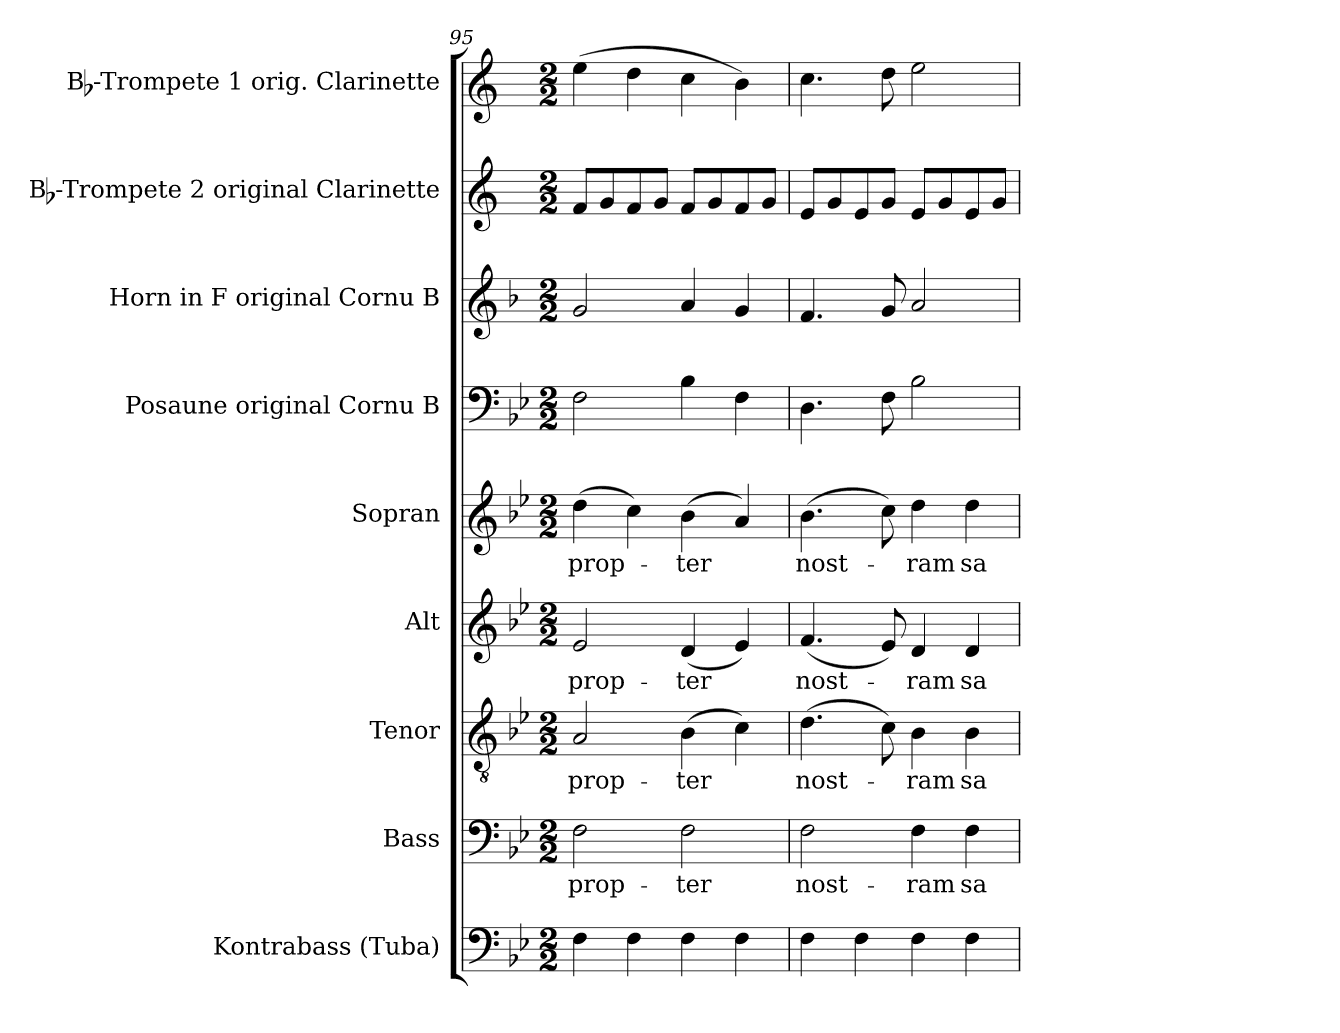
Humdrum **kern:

**kern	**kern	**text	**kern	**text	**kern	**text	**kern	**text	**kern	**kern	**kern	**kern
*part9	*part8	*part8	*part7	*part7	*part6	*part6	*part5	*part5	*part4	*part3	*part2	*part1
*staff9	*staff8	*staff8	*staff7	*staff7	*staff6	*staff6	*staff5	*staff5	*staff4	*staff3	*staff2	*staff1
*I"Kontrabass (Tuba)	*I"Bass	*	*I"Tenor	*	*I"Alt	*	*I"Sopran	*	*I"Posaune original Cornu B	*I"Horn in F original Cornu B	*I"Bb-Trompete 2 original Clarinette	*I"Bb-Trompete 1 orig. Clarinette
*I'Kb.	*I'B.	*	*I'T.	*	*I'A.	*	*I'S.	*	*I'Pos.	*I'Hrn.	*I'Bb Trp. 2	*I'Bb Trp. 1
*clefF4	*clefF4	*	*clefGv2	*	*clefG2	*	*clefG2	*	*clefF4	*clefG2	*clefG2	*clefG2
*ITrd7c12	*	*	*	*	*	*	*	*	*	*ITrd4c7	*ITrd1c2	*ITrd1c2
*k[b-e-]	*k[b-e-]	*	*k[b-e-]	*	*k[b-e-]	*	*k[b-e-]	*	*k[b-e-]	*k[b-e-]	*k[b-e-]	*k[b-e-]
*B-:	*B-:	*	*B-:	*	*B-:	*	*B-:	*	*B-:	*B-:	*B-:	*B-:
*M2/2	*M2/2	*	*M2/2	*	*M2/2	*	*M2/2	*	*M2/2	*M2/2	*M2/2	*M2/2
=95	=95	=95	=95	=95	=95	=95	=95	=95	=95	=95	=95	=95
!	!	!LO:LY:b	!	!LO:LY:b	!	!LO:LY:b	!	!LO:LY:b	!	!	!	!
4FF\	2F\	prop-	2A/	prop-	2e-/	prop-	(>4dd\	prop-	2F\	2c/	8e-/L	(>4dd\
.	.	.	.	.	.	.	.	.	.	.	8f/	.
4FF\	.	.	.	.	.	.	4cc\)	.	.	.	8e-/	4cc\
.	.	.	.	.	.	.	.	.	.	.	8f/J	.
!	!	!LO:LY:b	!	!LO:LY:b	!	!LO:LY:b	!	!LO:LY:b	!	!	!	!
4FF\	2F\	-ter	(>4B-\	-ter	(<4d/	-ter	(>4b-\	-ter	4B-\	4d/	8e-/L	4b-\
.	.	.	.	.	.	.	.	.	.	.	8f/	.
4FF\	.	.	4c\)	.	4e-/)	.	4a/)	.	4F\	4c/	8e-/	4a\)
.	.	.	.	.	.	.	.	.	.	.	8f/J	.
=96	=96	=96	=96	=96	=96	=96	=96	=96	=96	=96	=96	=96
!	!	!LO:LY:b	!	!LO:LY:b	!	!LO:LY:b	!	!LO:LY:b	!	!	!	!
4FF\	2F\	nost-	(>4.d\	nost-	(<4.f/	nost-	(>4.b-\	nost-	4.D\	4.B-/	8d/L	4.b-\
.	.	.	.	.	.	.	.	.	.	.	8f/	.
4FF\	.	.	.	.	.	.	.	.	.	.	8d/	.
.	.	.	8c\)	.	8e-/)	.	8cc\)	.	8F\	8c/	8f/J	8cc\
!	!	!LO:LY:b	!	!LO:LY:b	!	!LO:LY:b	!	!LO:LY:b	!	!	!	!
4FF\	4F\	-ram	4B-\	-ram	4d/	-ram	4dd\	-ram	2B-\	2d/	8d/L	2dd\
.	.	.	.	.	.	.	.	.	.	.	8f/	.
!	!	!LO:LY:b	!	!LO:LY:b	!	!LO:LY:b	!	!LO:LY:b	!	!	!	!
4FF\	4F\	sa-	4B-\	sa-	4d/	sa-	4dd\	sa-	.	.	8d/	.
.	.	.	.	.	.	.	.	.	.	.	8f/J	.
=	=	=	=	=	=	=	=	=	=	=	=	=
*-	*-	*-	*-	*-	*-	*-	*-	*-	*-	*-	*-	*-
